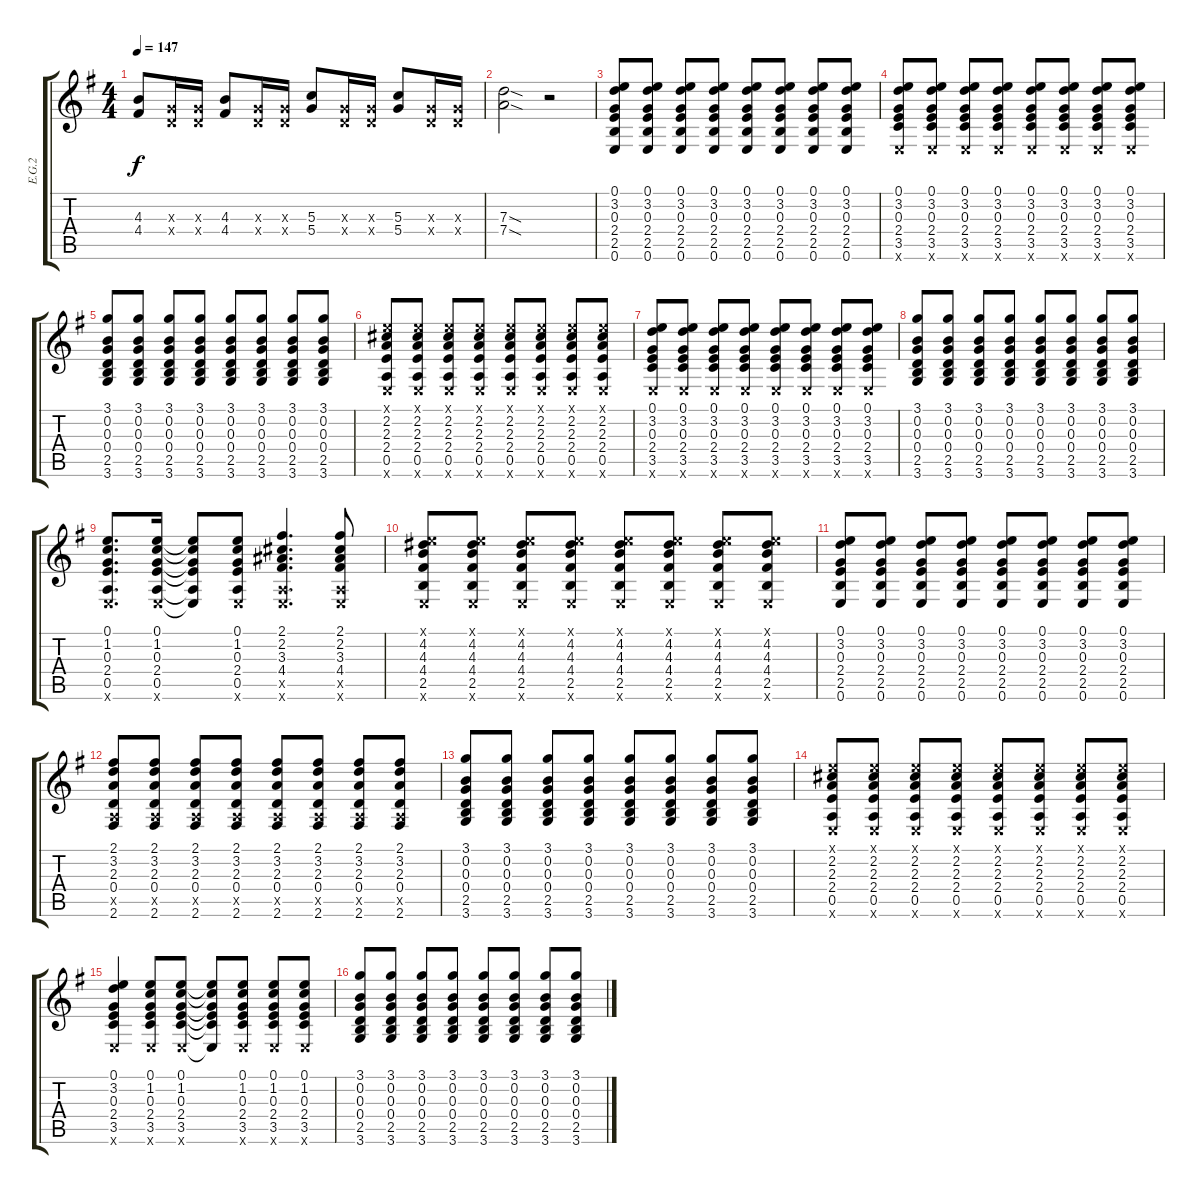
\track ("E.G.2" "E.G.2") {instrument distortionguitar}
\staff {score tabs}
\tuning (E4 B3 G3 D3 A2 E2) {hide}
\ts (4 4)
\tempo 147
\clef g2
\ks g
(4.3 4.4).8{dy f} (0.3{x} 0.4{x}).16 (0.3{x} 0.4{x}).16 (4.3 4.4).8 (0.3{x} 0.4{x}).16 (0.3{x} 0.4{x}).16 (5.3 5.4).8 (0.3{x} 0.4{x}).16 (0.3{x} 0.4{x}).16 (5.3 5.4).8 (0.3{x} 0.4{x}).16 (0.3{x} 0.4{x}).16 |
(7.3{sod} 7.4{sod}).2 r.2 |
(0.1 3.2 0.3 2.4 2.5 0.6).8 (0.1 3.2 0.3 2.4 2.5 0.6).8 (0.1 3.2 0.3 2.4 2.5 0.6).8 (0.1 3.2 0.3 2.4 2.5 0.6).8 (0.1 3.2 0.3 2.4 2.5 0.6).8 (0.1 3.2 0.3 2.4 2.5 0.6).8 (0.1 3.2 0.3 2.4 2.5 0.6).8 (0.1 3.2 0.3 2.4 2.5 0.6).8 |
(0.1 3.2 0.3 2.4 3.5 0.6{x}).8 (0.1 3.2 0.3 2.4 3.5 0.6{x}).8 (0.1 3.2 0.3 2.4 3.5 0.6{x}).8 (0.1 3.2 0.3 2.4 3.5 0.6{x}).8 (0.1 3.2 0.3 2.4 3.5 0.6{x}).8 (0.1 3.2 0.3 2.4 3.5 0.6{x}).8 (0.1 3.2 0.3 2.4 3.5 0.6{x}).8 (0.1 3.2 0.3 2.4 3.5 0.6{x}).8 |
(3.1 0.2 0.3 0.4 2.5 3.6).8 (3.1 0.2 0.3 0.4 2.5 3.6).8 (3.1 0.2 0.3 0.4 2.5 3.6).8 (3.1 0.2 0.3 0.4 2.5 3.6).8 (3.1 0.2 0.3 0.4 2.5 3.6).8 (3.1 0.2 0.3 0.4 2.5 3.6).8 (3.1 0.2 0.3 0.4 2.5 3.6).8 (3.1 0.2 0.3 0.4 2.5 3.6).8 |
(0.1{x} 2.2 2.3 2.4 0.5 0.6{x}).8 (0.1{x} 2.2 2.3 2.4 0.5 0.6{x}).8 (0.1{x} 2.2 2.3 2.4 0.5 0.6{x}).8 (0.1{x} 2.2 2.3 2.4 0.5 0.6{x}).8 (0.1{x} 2.2 2.3 2.4 0.5 0.6{x}).8 (0.1{x} 2.2 2.3 2.4 0.5 0.6{x}).8 (0.1{x} 2.2 2.3 2.4 0.5 0.6{x}).8 (0.1{x} 2.2 2.3 2.4 0.5 0.6{x}).8 |
(0.1 3.2 0.3 2.4 3.5 0.6{x}).8 (0.1 3.2 0.3 2.4 3.5 0.6{x}).8 (0.1 3.2 0.3 2.4 3.5 0.6{x}).8 (0.1 3.2 0.3 2.4 3.5 0.6{x}).8 (0.1 3.2 0.3 2.4 3.5 0.6{x}).8 (0.1 3.2 0.3 2.4 3.5 0.6{x}).8 (0.1 3.2 0.3 2.4 3.5 0.6{x}).8 (0.1 3.2 0.3 2.4 3.5 0.6{x}).8 |
(3.1 0.2 0.3 0.4 2.5 3.6).8 (3.1 0.2 0.3 0.4 2.5 3.6).8 (3.1 0.2 0.3 0.4 2.5 3.6).8 (3.1 0.2 0.3 0.4 2.5 3.6).8 (3.1 0.2 0.3 0.4 2.5 3.6).8 (3.1 0.2 0.3 0.4 2.5 3.6).8 (3.1 0.2 0.3 0.4 2.5 3.6).8 (3.1 0.2 0.3 0.4 2.5 3.6).8 |
(0.1 1.2 0.3 2.4 0.5 0.6{x}).8{d} (0.1 1.2 0.3 2.4 0.5 0.6{x}).16 (0.1{t} 1.2{t} 0.3{t} 2.4{t} 0.5{t} 0.6{t}).8 (0.1 1.2 0.3 2.4 0.5 0.6{x}).8 (2.1 2.2 3.3 4.4 0.5{x} 0.6{x}).4{d} (2.1 2.2 3.3 4.4 0.5{x} 0.6{x}).8 |
(0.1{x} 4.2 4.3 4.4 2.5 0.6{x}).8 (0.1{x} 4.2 4.3 4.4 2.5 0.6{x}).8 (0.1{x} 4.2 4.3 4.4 2.5 0.6{x}).8 (0.1{x} 4.2 4.3 4.4 2.5 0.6{x}).8 (0.1{x} 4.2 4.3 4.4 2.5 0.6{x}).8 (0.1{x} 4.2 4.3 4.4 2.5 0.6{x}).8 (0.1{x} 4.2 4.3 4.4 2.5 0.6{x}).8 (0.1{x} 4.2 4.3 4.4 2.5 0.6{x}).8 |
(0.1 3.2 0.3 2.4 2.5 0.6).8 (0.1 3.2 0.3 2.4 2.5 0.6).8 (0.1 3.2 0.3 2.4 2.5 0.6).8 (0.1 3.2 0.3 2.4 2.5 0.6).8 (0.1 3.2 0.3 2.4 2.5 0.6).8 (0.1 3.2 0.3 2.4 2.5 0.6).8 (0.1 3.2 0.3 2.4 2.5 0.6).8 (0.1 3.2 0.3 2.4 2.5 0.6).8 |
(2.1 3.2 2.3 0.4 0.5{x} 2.6).8 (2.1 3.2 2.3 0.4 0.5{x} 2.6).8 (2.1 3.2 2.3 0.4 0.5{x} 2.6).8 (2.1 3.2 2.3 0.4 0.5{x} 2.6).8 (2.1 3.2 2.3 0.4 0.5{x} 2.6).8 (2.1 3.2 2.3 0.4 0.5{x} 2.6).8 (2.1 3.2 2.3 0.4 0.5{x} 2.6).8 (2.1 3.2 2.3 0.4 0.5{x} 2.6).8 |
(3.1 0.2 0.3 0.4 2.5 3.6).8 (3.1 0.2 0.3 0.4 2.5 3.6).8 (3.1 0.2 0.3 0.4 2.5 3.6).8 (3.1 0.2 0.3 0.4 2.5 3.6).8 (3.1 0.2 0.3 0.4 2.5 3.6).8 (3.1 0.2 0.3 0.4 2.5 3.6).8 (3.1 0.2 0.3 0.4 2.5 3.6).8 (3.1 0.2 0.3 0.4 2.5 3.6).8 |
(0.1{x} 2.2 2.3 2.4 0.5 0.6{x}).8 (0.1{x} 2.2 2.3 2.4 0.5 0.6{x}).8 (0.1{x} 2.2 2.3 2.4 0.5 0.6{x}).8 (0.1{x} 2.2 2.3 2.4 0.5 0.6{x}).8 (0.1{x} 2.2 2.3 2.4 0.5 0.6{x}).8 (0.1{x} 2.2 2.3 2.4 0.5 0.6{x}).8 (0.1{x} 2.2 2.3 2.4 0.5 0.6{x}).8 (0.1{x} 2.2 2.3 2.4 0.5 0.6{x}).8 |
(0.1 3.2 0.3 2.4 3.5 0.6{x}).4 (0.1 1.2 0.3 2.4 3.5 0.6{x}).8 (0.1 1.2 0.3 2.4 3.5 0.6{x}).8 (0.1{t} 1.2{t} 0.3{t} 2.4{t} 3.5{t} 0.6{t}).8 (0.1 1.2 0.3 2.4 3.5 0.6{x}).8 (0.1 1.2 0.3 2.4 3.5 0.6{x}).8 (0.1 1.2 0.3 2.4 3.5 0.6{x}).8 |
(3.1 0.2 0.3 0.4 2.5 3.6).8 (3.1 0.2 0.3 0.4 2.5 3.6).8 (3.1 0.2 0.3 0.4 2.5 3.6).8 (3.1 0.2 0.3 0.4 2.5 3.6).8 (3.1 0.2 0.3 0.4 2.5 3.6).8 (3.1 0.2 0.3 0.4 2.5 3.6).8 (3.1 0.2 0.3 0.4 2.5 3.6).8 (3.1 0.2 0.3 0.4 2.5 3.6).8
